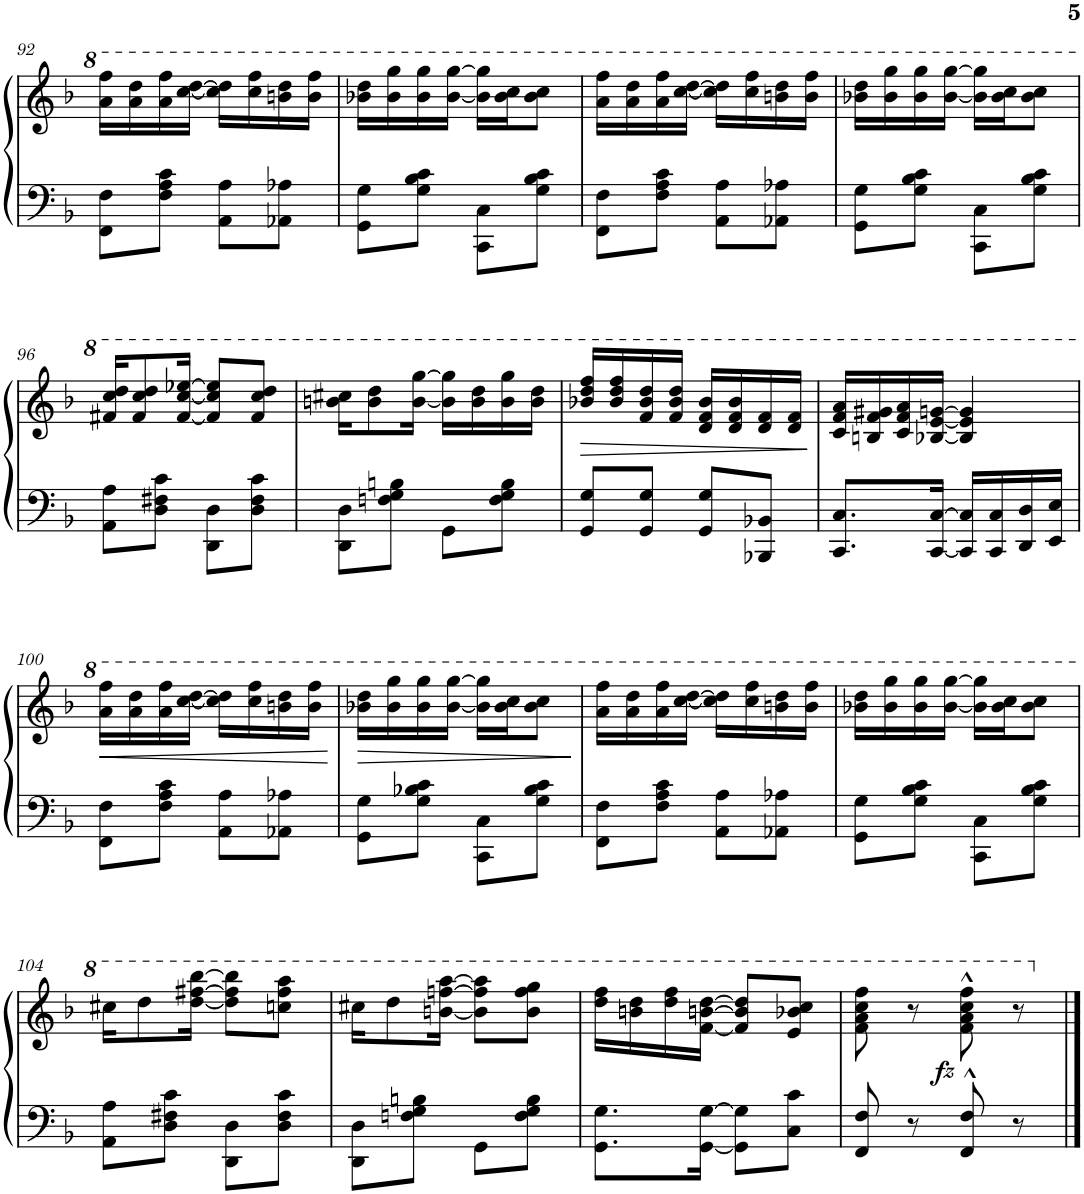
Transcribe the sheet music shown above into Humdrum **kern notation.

**kern	**kern	**dynam
*part1	*part1	*part1
*staff2	*staff1	*staff1/2
*I"Piano	*	*
*I'Pno.	*	*
!!LO:PB:g=z
*clefF4	*clefG2	*
*k[b-]	*k[b-]	*
*M2/4	*M2/4	*
=92	=92	=92
8FF\ 8F\L	16aa\ 16fff\LL	.
.	16aa\ 16ddd\	.
8F\ 8A\ 8c\J	16aa\ 16fff\	.
.	[16ccc\ [16ddd\JJ	.
8AA\ 8A\L	16ccc\] 16ddd\]LL	.
.	16ccc\ 16fff\	.
8AA-X\ 8A-X\J	16bbn\ 16ddd\	.
.	16bb\ 16fff\JJ	.
=93	=93	=93
8GG\ 8G\L	16bb-X\ 16ddd\LL	.
.	16bb-\ 16ggg\	.
8G\ 8B-\ 8c\J	16bb-\ 16ggg\	.
.	[16bb-\ [16ggg\JJ	.
8CC\ 8C\L	16bb-\] 16ggg\]LL	.
.	16bb-\ 16ccc\J	.
8G\ 8B-\ 8c\J	8bb-\ 8ccc\J	.
=94	=94	=94
8FF\ 8F\L	16aa\ 16fff\LL	.
.	16aa\ 16ddd\	.
8F\ 8A\ 8c\J	16aa\ 16fff\	.
.	[16ccc\ [16ddd\JJ	.
8AA\ 8A\L	16ccc\] 16ddd\]LL	.
.	16ccc\ 16fff\	.
8AA-X\ 8A-X\J	16bbn\ 16ddd\	.
.	16bb\ 16fff\JJ	.
=95	=95	=95
8GG\ 8G\L	16bb-X\ 16ddd\LL	.
.	16bb-\ 16ggg\	.
8G\ 8B-\ 8c\J	16bb-\ 16ggg\	.
.	[16bb-\ [16ggg\JJ	.
8CC\ 8C\L	16bb-\] 16ggg\]LL	.
.	16bb-\ 16ccc\J	.
8G\ 8B-\ 8c\J	8bb-\ 8ccc\J	.
!!LO:LB:g=z
=96	=96	=96
8AA\ 8A\L	16ff#X/ 16ccc/ 16ddd/KL	.
.	8ff#/ 8ccc/ 8ddd/	.
8D\ 8F#X\ 8c\J	.	.
.	[16ff#/ [16ccc/ [16eee-X/Jk	.
8DD\ 8D\L	8ff#/] 8ccc/] 8eee-/]L	.
8D\ 8F#\ 8c\J	8ff#/ 8ccc/ 8ddd/J	.
=97	=97	=97
8DD\ 8D\L	16bbn\ 16ccc#X\KL	.
.	8bb\ 8ddd\	.
8Fn\ 8G\ 8Bn\J	.	.
.	[16bb\ [16ggg\Jk	.
8GG\L	16bb\] 16ggg\]LL	.
.	16bb\ 16ddd\	.
8F\ 8G\ 8B\J	16bb\ 16ggg\	.
.	16bb\ 16ddd\JJ	.
=98	=98	=98
!	!	!LO:HP:b
8GG/ 8G/L	16bb-X/ 16ddd/ 16fff/LL	>
.	16bb-/ 16ddd/ 16fff/	.
8GG/ 8G/J	16ff/ 16bb-/ 16ddd/	.
.	16ff/ 16bb-/ 16ddd/JJ	.
8GG/ 8G/L	16dd/ 16ff/ 16bb-/LL	.
.	16dd/ 16ff/ 16bb-/	.
8BBB-X/ 8BB-X/J	16dd/ 16ff/	.
.	16dd/ 16ff/JJ	.
.	.	]
=99	=99	=99
8.CC/ 8.C/L	16cc/ 16ff/ 16aa/LL	.
.	16bn/ 16ff/ 16gg#X/	.
.	16cc/ 16ff/ 16aa/	.
[16CC/ [16C/Jk	[16b-X/ [16ee/ [16ggn/JJ	.
16CC/] 16C/]LL	4b-/] 4ee/] 4gg/]	.
16CC/ 16C/	.	.
16DD/ 16D/	.	.
16EE/ 16E/JJ	.	.
!!LO:LB:g=z
=100	=100	=100
!	!	!LO:HP:b
8FF\ 8F\L	16aa\ 16fff\LL	<
.	16aa\ 16ddd\	.
8F\ 8A\ 8c\J	16aa\ 16fff\	.
.	[16ccc\ [16ddd\JJ	.
8AA\ 8A\L	16ccc\] 16ddd\]LL	.
.	16ccc\ 16fff\	.
8AA-X\ 8A-X\J	16bbn\ 16ddd\	.
.	16bb\ 16fff\JJ	.
.	.	[
=101	=101	=101
!	!	!LO:HP:b
8GG\ 8G\L	16bb-X\ 16ddd\LL	>
.	16bb-\ 16ggg\	.
8G\ 8B-X\ 8c\J	16bb-\ 16ggg\	.
.	[16bb-\ [16ggg\JJ	.
8CC\ 8C\L	16bb-\] 16ggg\]LL	.
.	16bb-\ 16ccc\J	.
8G\ 8B-\ 8c\J	8bb-\ 8ccc\J	.
.	.	]
=102	=102	=102
8FF\ 8F\L	16aa\ 16fff\LL	.
.	16aa\ 16ddd\	.
8F\ 8A\ 8c\J	16aa\ 16fff\	.
.	[16ccc\ [16ddd\JJ	.
8AA\ 8A\L	16ccc\] 16ddd\]LL	.
.	16ccc\ 16fff\	.
8AA-X\ 8A-X\J	16bbn\ 16ddd\	.
.	16bb\ 16fff\JJ	.
=103	=103	=103
8GG\ 8G\L	16bb-X\ 16ddd\LL	.
.	16bb-\ 16ggg\	.
8G\ 8B-\ 8c\J	16bb-\ 16ggg\	.
.	[16bb-\ [16ggg\JJ	.
8CC\ 8C\L	16bb-\] 16ggg\]LL	.
.	16bb-\ 16ccc\J	.
8G\ 8B-\ 8c\J	8bb-\ 8ccc\J	.
!!LO:LB:g=z
=104	=104	=104
8AA\ 8A\L	16ccc#X\KL	.
.	8ddd\	.
8D\ 8F#X\ 8c\J	.	.
.	[16ddd\ [16fff#X\ [16bbb-\Jk	.
8DD\ 8D\L	8ddd\] 8fff#\] 8bbb-\]L	.
8D\ 8F#\ 8c\J	8cccn\ 8fff#\ 8aaa\J	.
=105	=105	=105
8DD\ 8D\L	16ccc#X\KL	.
.	8ddd\	.
8Fn\ 8G\ 8Bn\J	.	.
.	[16bbn\ [16fffn\ [16aaa\Jk	.
8GG\L	8bb\] 8fff\] 8aaa\]L	.
8F\ 8G\ 8B\J	8bb\ 8fff\ 8ggg\J	.
=106	=106	=106
8.GG\ 8.G\L	16ddd\ 16fff\LL	.
.	16bbn\ 16ddd\	.
.	16ddd\ 16fff\	.
[16GG\ [16G\Jk	[16ff\ [16bbn\ [16ddd\JJ	.
8GG\] 8G\]L	8ff/] 8bb/] 8ddd/]L	.
8C\ 8c\J	8ee/ 8bb-X/ 8ccc/J	.
=107	=107	=107
8FF/ 8F/	8ff\ 8aa\ 8ccc\ 8fff\	.
8r	8r	.
!	!	!LO:DY:b
8FF/^^ 8F/^^	8ff\^^ 8aa\^^ 8ccc\^^ 8fff\^^	fz
8r	8r	.
==	==	==
*-	*-	*-
